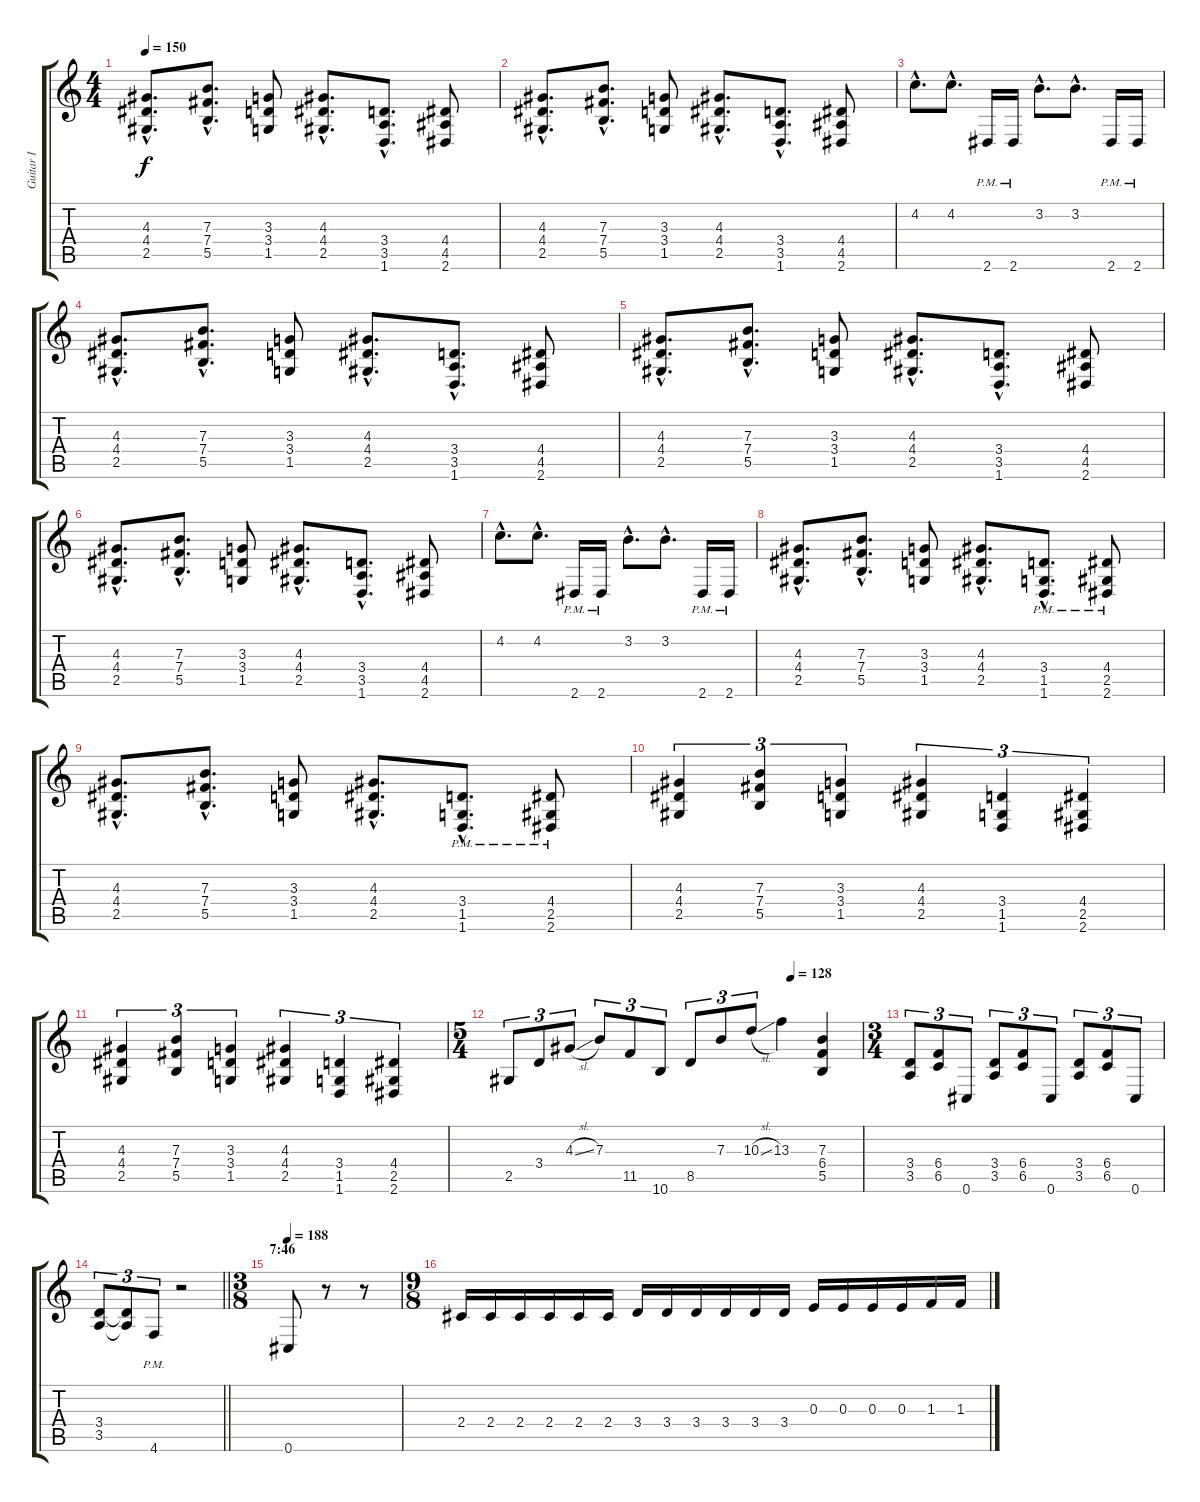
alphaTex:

\track ("Guitar I" "Guitar I") {instrument distortionguitar}
\staff {score tabs}
\tuning (Db4 Ab3 E3 B2 Gb2 Db2) {hide}
\ts (4 4)
\tempo 150
\clef g2
\ks c
(4.3{hac} 4.4{hac} 2.5{hac}).8{d dy f} (7.3{hac} 7.4{hac} 5.5{hac}).8{d} (3.3 3.4 1.5).8 (4.3{hac} 4.4{hac} 2.5{hac}).8{d} (3.4{hac} 3.5{hac} 1.6{hac}).8{d} (4.4 4.5 2.6).8 |
(4.3{hac} 4.4{hac} 2.5{hac}).8{d} (7.3{hac} 7.4{hac} 5.5{hac}).8{d} (3.3 3.4 1.5).8 (4.3{hac} 4.4{hac} 2.5{hac}).8{d} (3.4{hac} 3.5{hac} 1.6{hac}).8{d} (4.4 4.5 2.6).8 |
4.2{hac}.8{d} 4.2{hac}.8{d} 2.6{pm}.16 2.6{pm}.16 3.2{hac}.8{d} 3.2{hac}.8{d} 2.6{pm}.16 2.6{pm}.16 |
(4.3{hac} 4.4{hac} 2.5{hac}).8{d} (7.3{hac} 7.4{hac} 5.5{hac}).8{d} (3.3 3.4 1.5).8 (4.3{hac} 4.4{hac} 2.5{hac}).8{d} (3.4{hac} 3.5{hac} 1.6{hac}).8{d} (4.4 4.5 2.6).8 |
(4.3{hac} 4.4{hac} 2.5{hac}).8{d} (7.3{hac} 7.4{hac} 5.5{hac}).8{d} (3.3 3.4 1.5).8 (4.3{hac} 4.4{hac} 2.5{hac}).8{d} (3.4{hac} 3.5{hac} 1.6{hac}).8{d} (4.4 4.5 2.6).8 |
(4.3{hac} 4.4{hac} 2.5{hac}).8{d} (7.3{hac} 7.4{hac} 5.5{hac}).8{d} (3.3 3.4 1.5).8 (4.3{hac} 4.4{hac} 2.5{hac}).8{d} (3.4{hac} 3.5{hac} 1.6{hac}).8{d} (4.4 4.5 2.6).8 |
4.2{hac}.8{d} 4.2{hac}.8{d} 2.6{pm}.16 2.6{pm}.16 3.2{hac}.8{d} 3.2{hac}.8{d} 2.6{pm}.16 2.6{pm}.16 |
(4.3{hac} 4.4{hac} 2.5{hac}).8{d} (7.3{hac} 7.4{hac} 5.5{hac}).8{d} (3.3 3.4 1.5).8 (4.3{hac} 4.4{hac} 2.5{hac}).8{d} (3.4{hac pm} 1.5{hac pm} 1.6{hac pm}).8{d} (4.4{pm} 2.5{pm} 2.6{pm}).8 |
(4.3{hac} 4.4{hac} 2.5{hac}).8{d} (7.3{hac} 7.4{hac} 5.5{hac}).8{d} (3.3 3.4 1.5).8 (4.3{hac} 4.4{hac} 2.5{hac}).8{d} (3.4{hac pm} 1.5{hac pm} 1.6{hac pm}).8{d} (4.4{pm} 2.5{pm} 2.6{pm}).8 |
(4.3 4.4 2.5).4{tu (3 2)} (7.3 7.4 5.5).4{tu (3 2)} (3.3 3.4 1.5).4{tu (3 2)} (4.3 4.4 2.5).4{tu (3 2)} (3.4 1.5 1.6).4{tu (3 2)} (4.4 2.5 2.6).4{tu (3 2)} |
(4.3 4.4 2.5).4{tu (3 2)} (7.3 7.4 5.5).4{tu (3 2)} (3.3 3.4 1.5).4{tu (3 2)} (4.3 4.4 2.5).4{tu (3 2)} (3.4 1.5 1.6).4{tu (3 2)} (4.4 2.5 2.6).4{tu (3 2)} |
\ts (5 4)
\tempo (128 0.8)
2.5.8{tu (3 2)} 3.4.8{tu (3 2)} 4.3{sl}.8{tu (3 2)} 7.3.8{tu (3 2)} 11.5.8{tu (3 2)} 10.6.8{tu (3 2)} 8.5.8{tu (3 2)} 7.3.8{tu (3 2)} 10.3{sl}.8{tu (3 2)} 13.3.4 (7.3 6.4 5.5).4 |
\ts (3 4)
(3.4 3.5).8{tu (3 2)} (6.4 6.5).8{tu (3 2)} 0.6.8{tu (3 2)} (3.4 3.5).8{tu (3 2)} (6.4 6.5).8{tu (3 2)} 0.6.8{tu (3 2)} (3.4 3.5).8{tu (3 2)} (6.4 6.5).8{tu (3 2)} 0.6.8{tu (3 2)} |
\barLineRight lightlight
(3.4 3.5).8{tu (3 2)} (3.4{t} 3.5{t}).8{tu (3 2)} 4.6{pm}.8{tu (3 2) balance 16} r.2 |
\ts (3 8)
\section ("" "7:46")
\tempo 188
0.6.8{balance 14} r.8 r.8 |
\ts (9 8)
2.4.16 2.4.16 2.4.16 2.4.16 2.4.16 2.4.16 3.4.16 3.4.16 3.4.16 3.4.16 3.4.16 3.4.16 0.3.16 0.3.16 0.3.16 0.3.16 1.3.16 1.3.16
